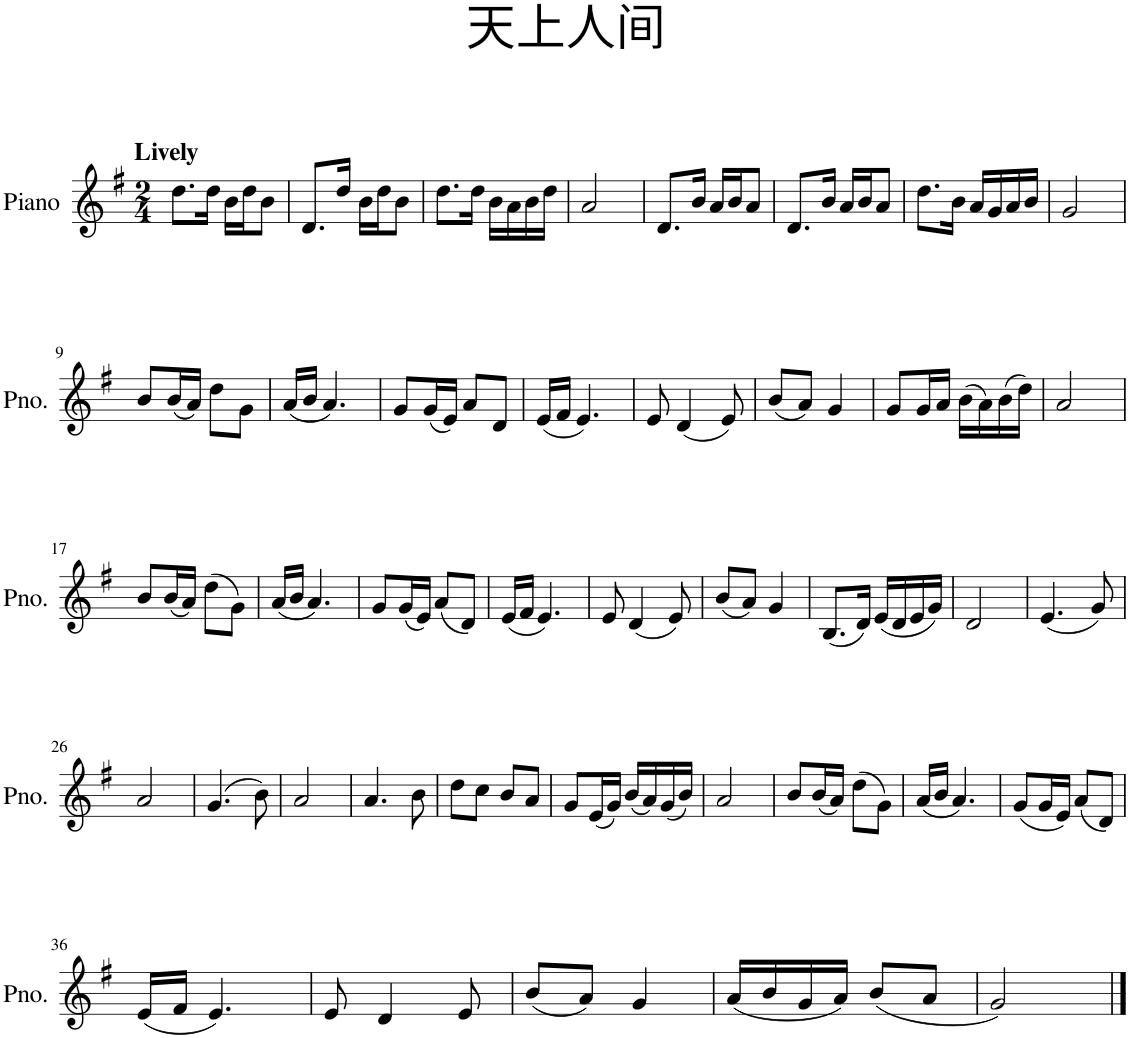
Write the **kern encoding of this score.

**kern
*part1
*staff1
*I"Piano
*I'Pno.
*clefG2
*k[f#]
*M2/4
=1
!LO:TX:a:B:t=Lively
8.dd\L
16dd\Jk
16b\LL
16dd\J
8b\J
=2
8.d/L
16dd/Jk
16b\LL
16dd\J
8b\J
=3
8.dd\L
16dd\Jk
16b\LL
16a\
16b\
16dd\JJ
=4
2a/
=5
8.d/L
16b/Jk
16a/LL
16b/J
8a/J
=6
8.d/L
16b/Jk
16a/LL
16b/J
8a/J
=7
8.dd\L
16b\Jk
16a/LL
16g/
16a/
16b/JJ
=8
2g/
!!LO:LB:g=z
=9
8b/L
(16b/L
16a/JJ)
8dd\L
8g\J
=10
(16a/LL
16b/JJ
4.a/)
=11
8g/L
(16g/L
16e/JJ)
8a/L
8d/J
=12
(16e/LL
16f#/JJ
4.e/)
=13
8e/
(4d/
8e/)
=14
(8b/L
8a/J)
4g/
=15
8g/L
16g/L
16a/JJ
(16b\LL
16a\)
(16b\
16dd\JJ)
=16
2a/
!!LO:LB:g=z
=17
8b/L
(16b/L
16a/JJ)
(8dd\L
8g\J)
=18
(16a/LL
16b/JJ
4.a/)
=19
8g/L
(16g/L
16e/JJ)
(8a/L
8d/J)
=20
(16e/LL
16f#/JJ
4.e/)
=21
8e/
(4d/
8e/)
=22
(8b/L
8a/J)
4g/
=23
(8.B/L
16d/Jk)
(16e/LL
16d/
16e/
16g/JJ)
=24
2d/
=25
(4.e/
8g/)
!!LO:LB:g=z
=26
2a/
=27
(4.g/
8b\)
=28
2a/
=29
4.a/
8b\
=30
8dd\L
8cc\J
8b/L
8a/J
=31
8g/L
(16e/L
16g/JJ)
(16b/LL
16a/)
(16g/
16b/JJ)
=32
2a/
=33
8b/L
(16b/L
16a/JJ)
(8dd\L
8g\J)
=34
(16a/LL
16b/JJ
4.a/)
=35
(8g/L
16g/L
16e/JJ)
(8a/L
8d/J)
!!LO:LB:g=z
=36
(16e/LL
16f#/JJ
4.e/)
=37
8e/
4d/
8e/
=38
(8b/L
8a/J)
4g/
=39
(16a/LL
16b/
16g/
16a/JJ)
(8b/L
8a/J
=40
2g/)
==
*-
